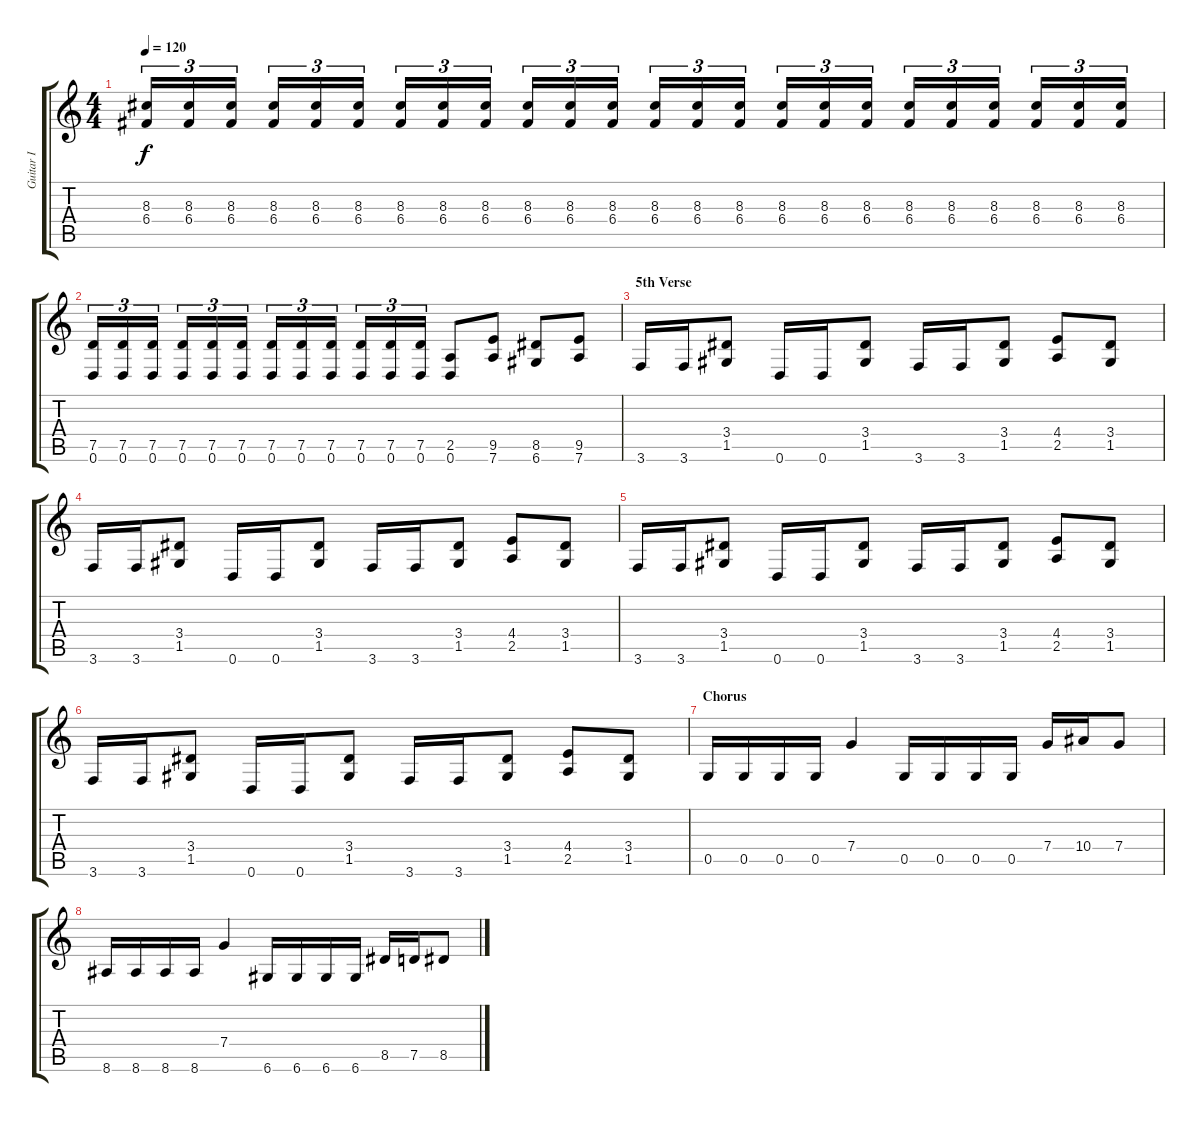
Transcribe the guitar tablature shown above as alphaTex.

\track ("Guitar I" "Guitar I") {instrument distortionguitar}
\staff {score tabs}
\tuning (D4 A3 F3 C3 G2 D2) {hide}
\ts (4 4)
\tempo 120
\clef g2
\ks c
(8.3 6.4).16{tu (3 2) dy f} (8.3 6.4).16{tu (3 2)} (8.3 6.4).16{tu (3 2)} (8.3 6.4).16{tu (3 2)} (8.3 6.4).16{tu (3 2)} (8.3 6.4).16{tu (3 2)} (8.3 6.4).16{tu (3 2)} (8.3 6.4).16{tu (3 2)} (8.3 6.4).16{tu (3 2)} (8.3 6.4).16{tu (3 2)} (8.3 6.4).16{tu (3 2)} (8.3 6.4).16{tu (3 2)} (8.3 6.4).16{tu (3 2)} (8.3 6.4).16{tu (3 2)} (8.3 6.4).16{tu (3 2)} (8.3 6.4).16{tu (3 2)} (8.3 6.4).16{tu (3 2)} (8.3 6.4).16{tu (3 2)} (8.3 6.4).16{tu (3 2)} (8.3 6.4).16{tu (3 2)} (8.3 6.4).16{tu (3 2)} (8.3 6.4).16{tu (3 2)} (8.3 6.4).16{tu (3 2)} (8.3 6.4).16{tu (3 2)} |
(7.5 0.6).16{tu (3 2)} (7.5 0.6).16{tu (3 2)} (7.5 0.6).16{tu (3 2)} (7.5 0.6).16{tu (3 2)} (7.5 0.6).16{tu (3 2)} (7.5 0.6).16{tu (3 2)} (7.5 0.6).16{tu (3 2)} (7.5 0.6).16{tu (3 2)} (7.5 0.6).16{tu (3 2)} (7.5 0.6).16{tu (3 2)} (7.5 0.6).16{tu (3 2)} (7.5 0.6).16{tu (3 2)} (2.5 0.6).8 (9.5 7.6).8 (8.5 6.6).8 (9.5 7.6).8 |
\section ("" "5th Verse")
3.6.16 3.6.16 (3.4 1.5).8 0.6.16 0.6.16 (3.4 1.5).8 3.6.16 3.6.16 (3.4 1.5).8 (4.4 2.5).8 (3.4 1.5).8 |
3.6.16 3.6.16 (3.4 1.5).8 0.6.16 0.6.16 (3.4 1.5).8 3.6.16 3.6.16 (3.4 1.5).8 (4.4 2.5).8 (3.4 1.5).8 |
3.6.16 3.6.16 (3.4 1.5).8 0.6.16 0.6.16 (3.4 1.5).8 3.6.16 3.6.16 (3.4 1.5).8 (4.4 2.5).8 (3.4 1.5).8 |
3.6.16 3.6.16 (3.4 1.5).8 0.6.16 0.6.16 (3.4 1.5).8 3.6.16 3.6.16 (3.4 1.5).8 (4.4 2.5).8 (3.4 1.5).8 |
\section ("" "Chorus")
0.5.16 0.5.16 0.5.16 0.5.16 7.4.4 0.5.16 0.5.16 0.5.16 0.5.16 7.4.16 10.4.16 7.4.8 |
8.6.16 8.6.16 8.6.16 8.6.16 7.4.4 6.6.16 6.6.16 6.6.16 6.6.16 8.5.16 7.5.16 8.5.8
